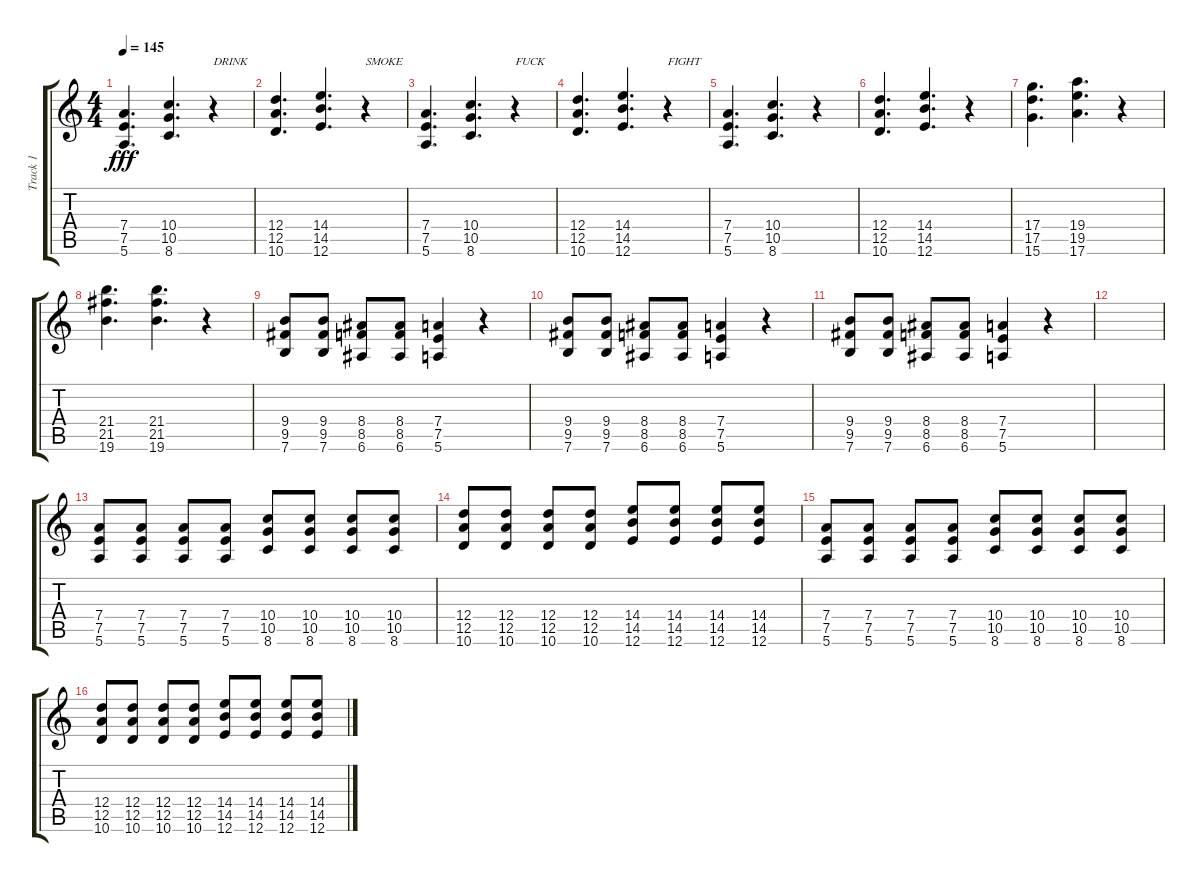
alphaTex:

\track ("Track 1" "Track 1") {instrument distortionguitar}
\staff {score tabs}
\tuning (E4 B3 G3 D3 A2 E2) {hide}
\ts (4 4)
\tempo 145
\clef g2
\ks c
(7.4 7.5 5.6).4{d dy fff} (10.4 10.5 8.6).4{d} r.4{txt "DRINK"} |
(12.4 12.5 10.6).4{d} (14.4 14.5 12.6).4{d} r.4{txt "SMOKE"} |
(7.4 7.5 5.6).4{d} (10.4 10.5 8.6).4{d} r.4{txt "FUCK"} |
(12.4 12.5 10.6).4{d} (14.4 14.5 12.6).4{d} r.4{txt "FIGHT"} |
(7.4 7.5 5.6).4{d} (10.4 10.5 8.6).4{d} r.4 |
(12.4 12.5 10.6).4{d} (14.4 14.5 12.6).4{d} r.4 |
(17.4 17.5 15.6).4{d} (19.4 19.5 17.6).4{d} r.4 |
(21.4 21.5 19.6).4{d} (21.4 21.5 19.6).4{d} r.4 |
(9.4 9.5 7.6).8 (9.4 9.5 7.6).8 (8.4 8.5 6.6).8 (8.4 8.5 6.6).8 (7.4 7.5 5.6).4 r.4 |
(9.4 9.5 7.6).8 (9.4 9.5 7.6).8 (8.4 8.5 6.6).8 (8.4 8.5 6.6).8 (7.4 7.5 5.6).4 r.4 |
(9.4 9.5 7.6).8 (9.4 9.5 7.6).8 (8.4 8.5 6.6).8 (8.4 8.5 6.6).8 (7.4 7.5 5.6).4 r.4 |
|
(7.4 7.5 5.6).8 (7.4 7.5 5.6).8 (7.4 7.5 5.6).8 (7.4 7.5 5.6).8 (10.4 10.5 8.6).8 (10.4 10.5 8.6).8 (10.4 10.5 8.6).8 (10.4 10.5 8.6).8 |
(12.4 12.5 10.6).8 (12.4 12.5 10.6).8 (12.4 12.5 10.6).8 (12.4 12.5 10.6).8 (14.4 14.5 12.6).8 (14.4 14.5 12.6).8 (14.4 14.5 12.6).8 (14.4 14.5 12.6).8 |
(7.4 7.5 5.6).8 (7.4 7.5 5.6).8 (7.4 7.5 5.6).8 (7.4 7.5 5.6).8 (10.4 10.5 8.6).8 (10.4 10.5 8.6).8 (10.4 10.5 8.6).8 (10.4 10.5 8.6).8 |
(12.4 12.5 10.6).8 (12.4 12.5 10.6).8 (12.4 12.5 10.6).8 (12.4 12.5 10.6).8 (14.4 14.5 12.6).8 (14.4 14.5 12.6).8 (14.4 14.5 12.6).8 (14.4 14.5 12.6).8
